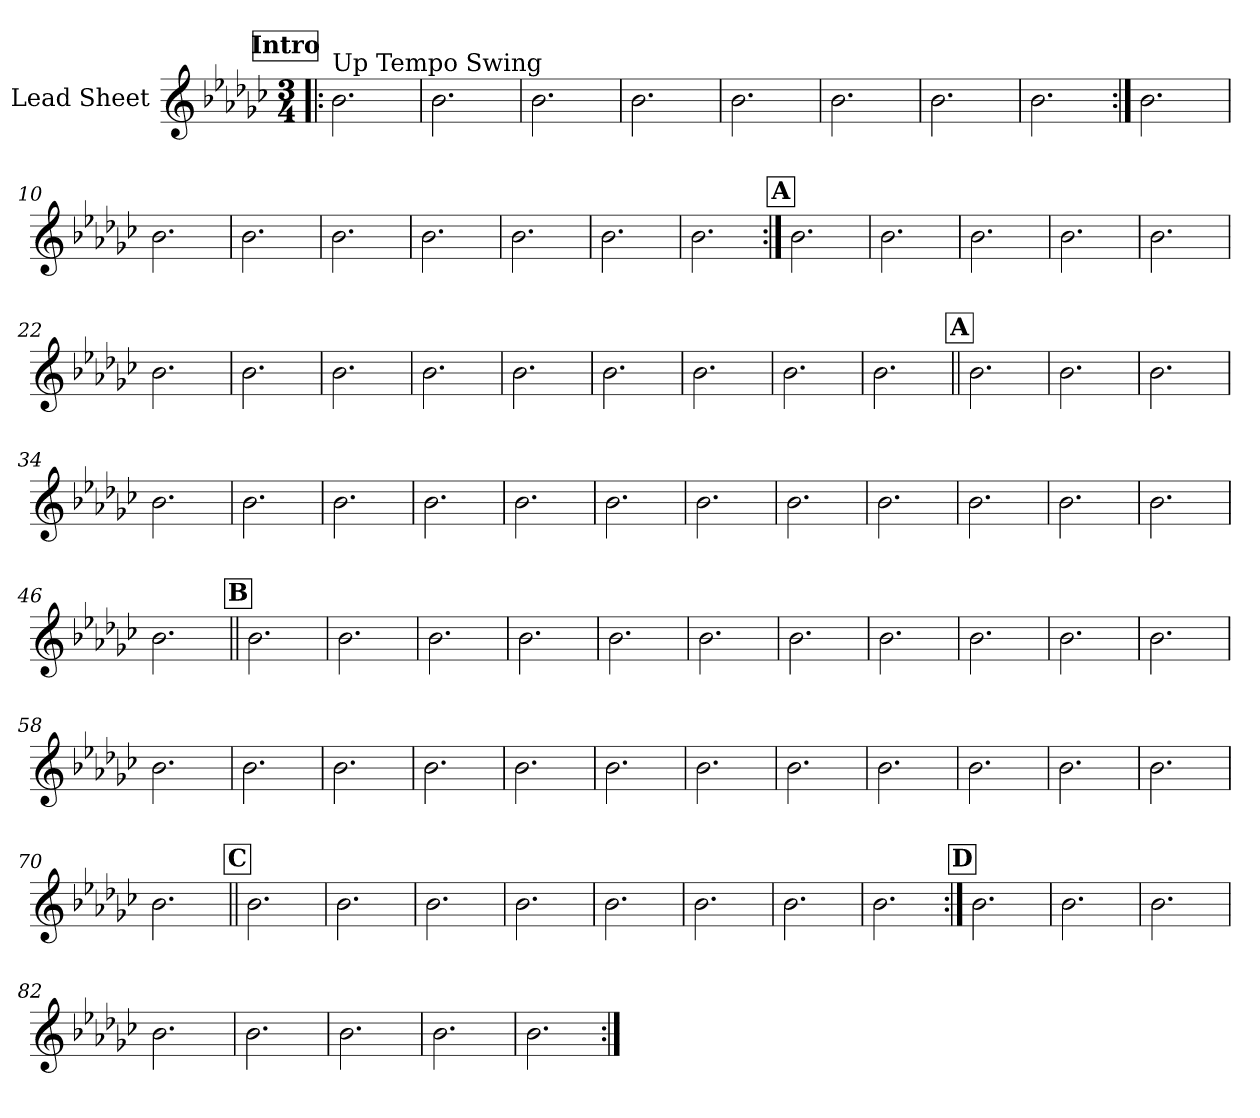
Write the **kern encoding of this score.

**kern
*part1
*staff1
*I"Lead Sheet
*clefG2
*k[b-e-a-d-g-c-]
*e-:
*M3/4
!!LO:REH:place=s1:a:fs=14:t=Intro
=1!|:
!LO:TX:a:t=Up Tempo Swing
2.b-\
=2
2.b-\
=3
2.b-\
=4
2.b-\
=5
2.b-\
=6
2.b-\
=7
2.b-\
=8
2.b-\
!!LO:LB:g=z
=9:|!
2.b-\
=10
2.b-\
=11
2.b-\
=12
2.b-\
=13
2.b-\
=14
2.b-\
=15
2.b-\
=16
2.b-\
!!LO:LB:g=z
!!LO:REH:place=s1:a:fs=14:t=A
=17:|!
2.b-\
=18
2.b-\
=19
2.b-\
=20
2.b-\
=21
2.b-\
=22
2.b-\
=23
2.b-\
=24
2.b-\
!!LO:LB:g=z
=25
2.b-\
=26
2.b-\
=27
2.b-\
=28
2.b-\
=29
2.b-\
=30
2.b-\
!!LO:LB:g=z
!!LO:REH:place=s1:a:fs=14:t=A
=31||
2.b-\
=32
2.b-\
=33
2.b-\
=34
2.b-\
=35
2.b-\
=36
2.b-\
=37
2.b-\
=38
2.b-\
!!LO:LB:g=z
=39
2.b-\
=40
2.b-\
=41
2.b-\
=42
2.b-\
=43
2.b-\
=44
2.b-\
=45
2.b-\
=46
2.b-\
!!LO:LB:g=z
!!LO:REH:place=s1:a:fs=14:t=B
=47||
2.b-\
=48
2.b-\
=49
2.b-\
=50
2.b-\
=51
2.b-\
=52
2.b-\
=53
2.b-\
=54
2.b-\
!!LO:LB:g=z
=55
2.b-\
=56
2.b-\
=57
2.b-\
=58
2.b-\
=59
2.b-\
=60
2.b-\
=61
2.b-\
=62
2.b-\
!!LO:LB:g=z
=63
2.b-\
=64
2.b-\
=65
2.b-\
=66
2.b-\
=67
2.b-\
=68
2.b-\
=69
2.b-\
=70
2.b-\
!!LO:LB:g=z
!!LO:REH:place=s1:a:fs=14:t=C
=71||
2.b-\
=72
2.b-\
=73
2.b-\
=74
2.b-\
=75
2.b-\
=76
2.b-\
=77
2.b-\
=78
2.b-\
!!LO:PB:g=z
!!LO:REH:place=s1:a:fs=14:t=D
=79:|!
2.b-\
=80
2.b-\
=81
2.b-\
=82
2.b-\
=83
2.b-\
=84
2.b-\
=85
2.b-\
=86
2.b-\
=:|!
*-
